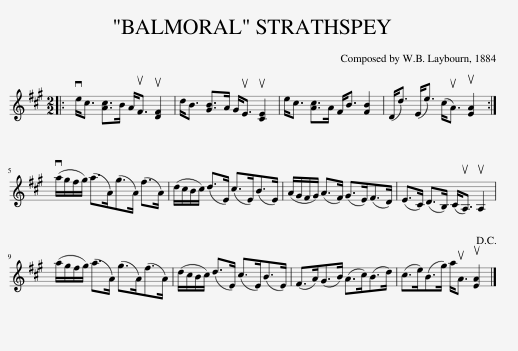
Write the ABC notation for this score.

X:1
L:1/8
M:2/2
I:linebreak $
K:A
V:1 treble
V:1
|: ve<c [Ac]>B A<uF u[DF]2 | d<B [GB]>A G<uE u[CE]2 | e<c [Ac]>A F<B [FB]2 | (D<d) (E<e) (c<uA) u[EA]2 :|$ (va/g/f/g/) (a>A)(g>A) (f>A) | %5
 (d/c/B/c/) (d>E) (c>E)(B>E) | (A/G/F/G/) (A>F) (G>E)(F>D) | (E>C) (D>B,) (C<uA,) uA,2 |$ (a/g/f/g/) (a>A) (g>A)(f>A) | (d/c/B/c/) (d>E) (c>E)(B>E) | %10
 (F>A)(G>B) (A>c)(B>d) | (c>e)(B>g) a<uA u[EA]2!D.C.! |] %12
